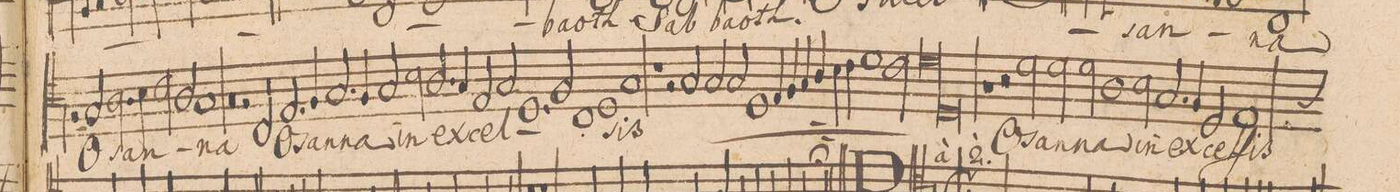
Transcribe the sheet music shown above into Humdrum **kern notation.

**kern	**text
*I"BASSVS.	*
*clefC4	*
*k[]	*
*met(C|)	*
*M2/1	*
2rG	.
2G/	O-
=63-	=63-
2.A\	-san-
4B\	.
2c\	.
2A\	.
=64-	=64-
1G	-na
0rG	.
=65-	=65-
2rG	.
2C/	O-
=66-	=66-
2.E/	-san-
4F/	.
2.G/	-na
4F/	.
=67-	=67-
2G/	.
2B\	in
2.A/	ex-
4G/	.
=68-	=68-
2E/	-cel-
2G/	.
1.D	.
=69-	=69-
2F/	.
1C	.
=70-	=70-
1D	.
1G	-sis
=71-	=71-
1r	.
2rG	.
*	*ij
2G/	O-
=72-	=72-
2G/	-san-
2G/	-na
1D	in
=73-	=73-
4E/	ex-
4F/	.
4G/	.
4A/	.
4B\	.
4c\	.
1d\	-cel-
=74-	=74-
2c\	.
*lig	*
1d	-sis
*	*Xij
=75-	=75-
1D	.
*Xlig	*
1rA	.
=76-	=76-
2r	.
2d\	O-
2d\	-san-
2d\	-na
=77-	=77-
1A	in
2B\	.
2.G/	ex-
=78-	=78-
4F/	.
2D/	-cel-
*custos:G	*
1E	-ſis
=79-	=79-
*-	*-
